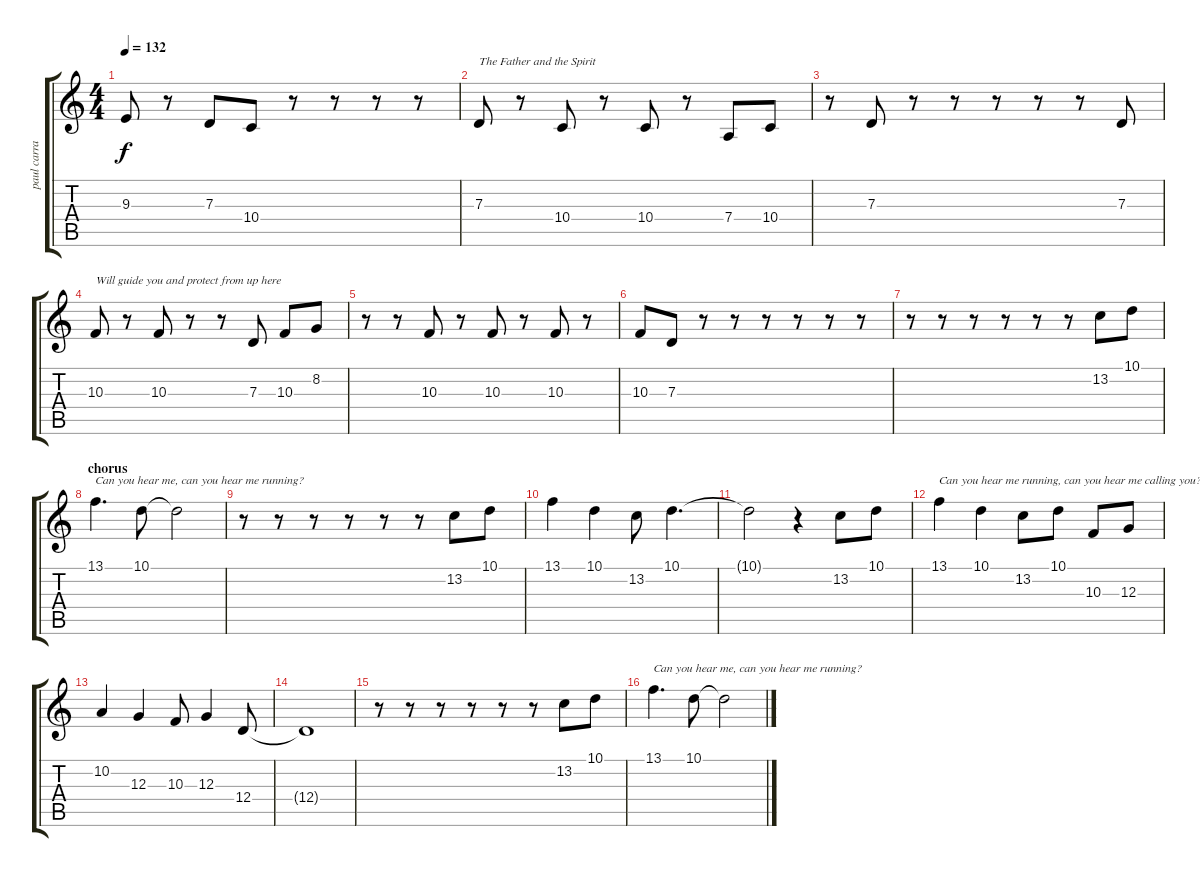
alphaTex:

\track ("paul carrack" "paul carra") {instrument voiceoohs}
\staff {score tabs}
\tuning (E4 B3 G3 D3 A2 E2) {hide}
\ts (4 4)
\tempo 132
\clef g2
\ks c
9.3.8{dy f} r.8 7.3.8 10.4.8 r.8 r.8 r.8 r.8 |
7.3.8{txt "The Father and the Spirit"} r.8 10.4.8 r.8 10.4.8 r.8 7.4.8 10.4.8 |
r.8 7.3.8 r.8 r.8 r.8 r.8 r.8 7.3.8 |
10.3.8{txt "Will guide you and protect from up here"} r.8 10.3.8 r.8 r.8 7.3.8 10.3.8 8.2.8 |
r.8 r.8 10.3.8 r.8 10.3.8 r.8 10.3.8 r.8 |
10.3.8 7.3.8 r.8 r.8 r.8 r.8 r.8 r.8 |
r.8 r.8 r.8 r.8 r.8 r.8 13.2.8 10.1.8 |
\section ("" "chorus")
13.1.4{d txt "Can you hear me, can you hear me running?"} 10.1.8 10.1{t}.2 |
r.8 r.8 r.8 r.8 r.8 r.8 13.2.8 10.1.8 |
13.1.4 10.1.4 13.2.8 10.1.4{d} |
10.1{t}.2 r.4 13.2.8 10.1.8 |
13.1.4{txt "Can you hear me running, can you hear me calling you?"} 10.1.4 13.2.8 10.1.8 10.3.8 12.3.8 |
10.2.4 12.3.4 10.3.8 12.3.4 12.4.8 |
12.4{t}.1 |
r.8 r.8 r.8 r.8 r.8 r.8 13.2.8 10.1.8 |
13.1.4{d txt "Can you hear me, can you hear me running?"} 10.1.8 10.1{t}.2
